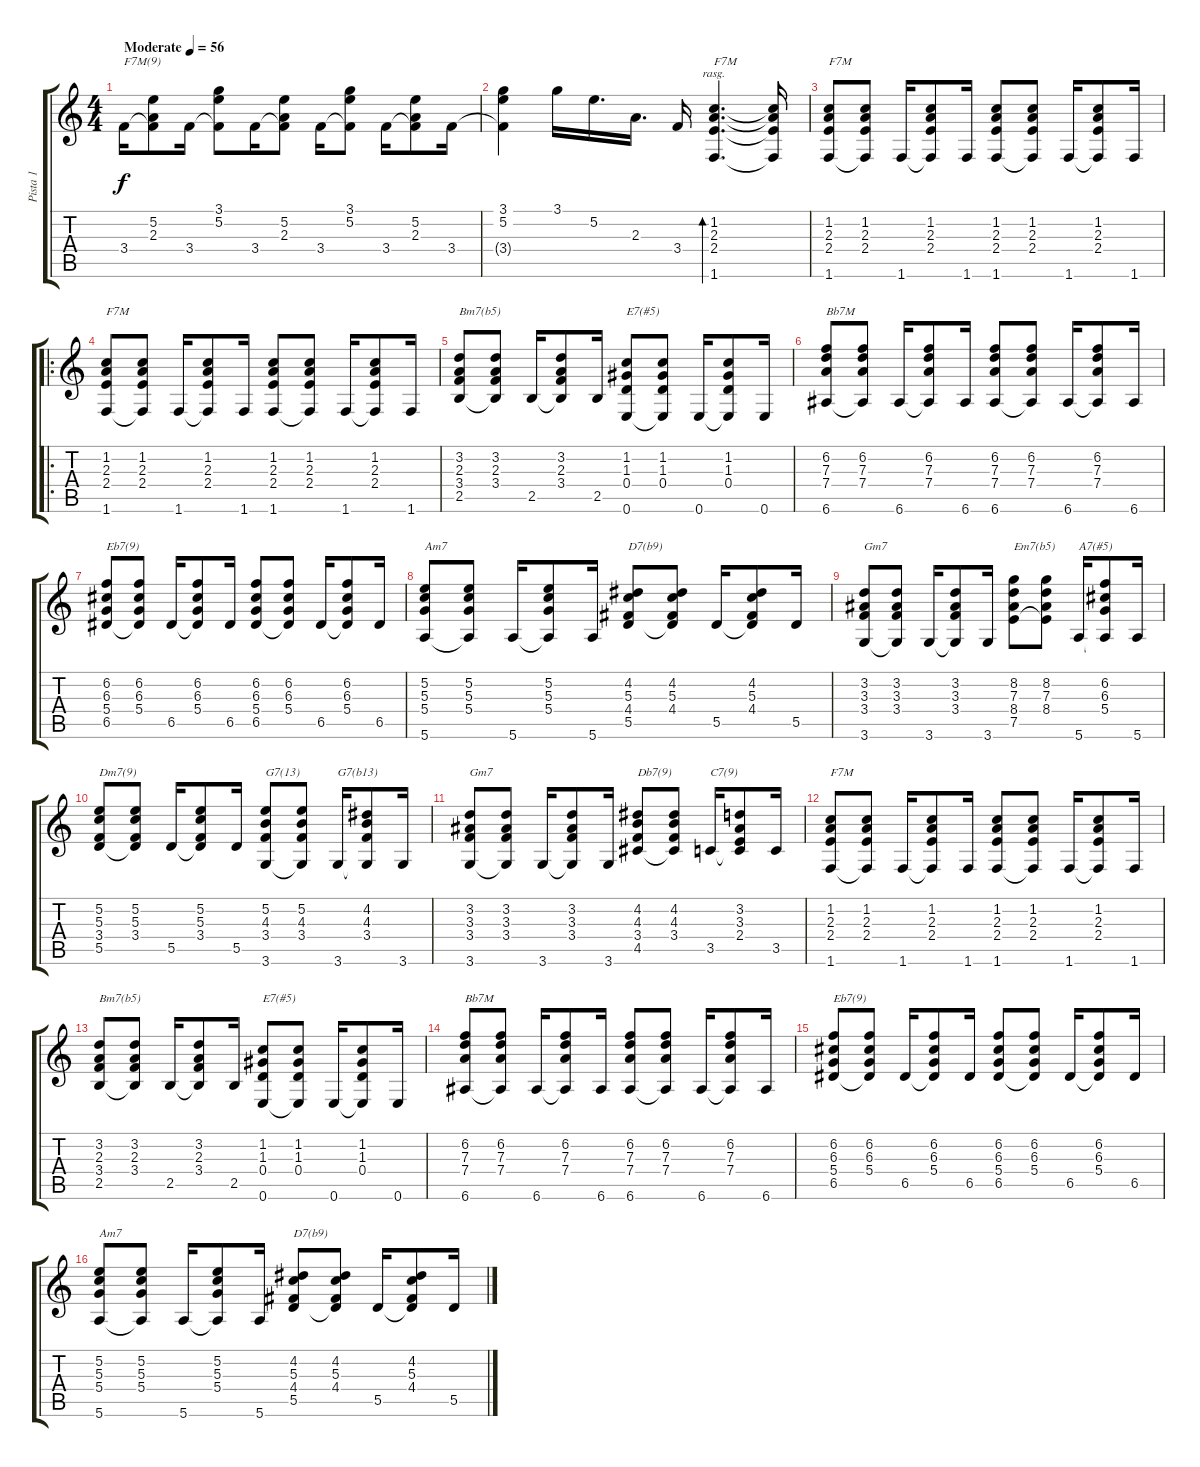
\track ("Pista 1" "Pista 1") {instrument acousticguitarnylon}
\staff {score tabs}
\tuning (E4 B3 G3 D3 A2 E2) {hide}
\ts (4 4)
\tempo (56 "Moderate")
\clef g2
\ks c
3.4.16{txt "F7M(9)" dy f instrument acousticguitarnylon} (5.2 2.3 3.4{t}).8 3.4.16 (3.1 5.2 3.4{t}).8 3.4.16 (5.2 2.3 3.4{t}).8 3.4.16 (3.1 5.2 3.4{t}).8 3.4.16 (5.2 2.3 3.4{t}).8 3.4.16 |
(3.1 5.2 3.4{t}).4 3.1.16 5.2.16{d} 2.3.16{d} 3.4.16 (1.2 2.3 2.4 1.6).4{d bd 60 rasg ii txt "F7M"} (1.2{t} 2.3{t} 2.4{t} 1.6{t}).16 |
(1.2 2.3 2.4 1.6).8{txt "F7M"} (1.2 2.3 2.4 1.6{t}).8 1.6.16 (1.2 2.3 2.4 1.6{t}).8 1.6.16 (1.2 2.3 2.4 1.6).8 (1.2 2.3 2.4 1.6{t}).8 1.6.16 (1.2 2.3 2.4 1.6{t}).8 1.6.16 |
\ro
(1.2 2.3 2.4 1.6).8{txt "F7M"} (1.2 2.3 2.4 1.6{t}).8 1.6.16 (1.2 2.3 2.4 1.6{t}).8 1.6.16 (1.2 2.3 2.4 1.6).8 (1.2 2.3 2.4 1.6{t}).8 1.6.16 (1.2 2.3 2.4 1.6{t}).8 1.6.16 |
(3.2 2.3 3.4 2.5).8{txt "Bm7(b5)"} (3.2 2.3 3.4 2.5{t}).8 2.5.16 (3.2 2.3 3.4 2.5{t}).8 2.5.16 (1.2 1.3 0.4 0.6).8{txt "E7(#5)"} (1.2 1.3 0.4 0.6{t}).8 0.6.16 (1.2 1.3 0.4 0.6{t}).8 0.6.16 |
(6.2 7.3 7.4 6.6).8{txt "Bb7M"} (6.2 7.3 7.4 6.6{t}).8 6.6.16 (6.2 7.3 7.4 6.6{t}).8 6.6.16 (6.2 7.3 7.4 6.6).8 (6.2 7.3 7.4 6.6{t}).8 6.6.16 (6.2 7.3 7.4 6.6{t}).8 6.6.16 |
(6.2 6.3 5.4 6.5).8{txt "Eb7(9)"} (6.2 6.3 5.4 6.5{t}).8 6.5.16 (6.2 6.3 5.4 6.5{t}).8 6.5.16 (6.2 6.3 5.4 6.5).8 (6.2 6.3 5.4 6.5{t}).8 6.5.16 (6.2 6.3 5.4 6.5{t}).8 6.5.16 |
(5.2 5.3 5.4 5.6).8{txt "Am7"} (5.2 5.3 5.4 5.6{t}).8 5.6.16 (5.2 5.3 5.4 5.6{t}).8 5.6.16 (4.2 5.3 4.4 5.5).8{txt "D7(b9)"} (4.2 5.3 4.4 5.5{t}).8 5.5.16 (4.2 5.3 4.4 5.5{t}).8 5.5.16 |
(3.2 3.3 3.4 3.6).8{txt "Gm7"} (3.2 3.3 3.4 3.6{t}).8 3.6.16 (3.2 3.3 3.4 3.6{t}).8 3.6.16 (8.2 7.3 8.4 7.5).8{txt "Em7(b5)"} (8.2 7.3 8.4 7.5{t}).8 5.6.16{txt "A7(#5)"} (6.2 6.3 5.4 5.6{t}).8 5.6.16 |
(5.2 5.3 3.4 5.5).8{txt "Dm7(9)"} (5.2 5.3 3.4 5.5{t}).8 5.5.16 (5.2 5.3 3.4 5.5{t}).8 5.5.16 (5.2 4.3 3.4 3.6).8{txt "G7(13)"} (5.2 4.3 3.4 3.6{t}).8 3.6.16{txt "G7(b13)"} (4.2 4.3 3.4 3.6{t}).8 3.6.16 |
(3.2 3.3 3.4 3.6).8{txt "Gm7"} (3.2 3.3 3.4 3.6{t}).8 3.6.16 (3.2 3.3 3.4 3.6{t}).8 3.6.16 (4.2 4.3 3.4 4.5).8{txt "Db7(9)"} (4.2 4.3 3.4 4.5{t}).8 3.5.16{txt "C7(9)"} (3.2 3.3 2.4 3.5{t}).8 3.5.16 |
(1.2 2.3 2.4 1.6).8{txt "F7M"} (1.2 2.3 2.4 1.6{t}).8 1.6.16 (1.2 2.3 2.4 1.6{t}).8 1.6.16 (1.2 2.3 2.4 1.6).8 (1.2 2.3 2.4 1.6{t}).8 1.6.16 (1.2 2.3 2.4 1.6{t}).8 1.6.16 |
(3.2 2.3 3.4 2.5).8{txt "Bm7(b5)"} (3.2 2.3 3.4 2.5{t}).8 2.5.16 (3.2 2.3 3.4 2.5{t}).8 2.5.16 (1.2 1.3 0.4 0.6).8{txt "E7(#5)"} (1.2 1.3 0.4 0.6{t}).8 0.6.16 (1.2 1.3 0.4 0.6{t}).8 0.6.16 |
(6.2 7.3 7.4 6.6).8{txt "Bb7M"} (6.2 7.3 7.4 6.6{t}).8 6.6.16 (6.2 7.3 7.4 6.6{t}).8 6.6.16 (6.2 7.3 7.4 6.6).8 (6.2 7.3 7.4 6.6{t}).8 6.6.16 (6.2 7.3 7.4 6.6{t}).8 6.6.16 |
(6.2 6.3 5.4 6.5).8{txt "Eb7(9)"} (6.2 6.3 5.4 6.5{t}).8 6.5.16 (6.2 6.3 5.4 6.5{t}).8 6.5.16 (6.2 6.3 5.4 6.5).8 (6.2 6.3 5.4 6.5{t}).8 6.5.16 (6.2 6.3 5.4 6.5{t}).8 6.5.16 |
(5.2 5.3 5.4 5.6).8{txt "Am7"} (5.2 5.3 5.4 5.6{t}).8 5.6.16 (5.2 5.3 5.4 5.6{t}).8 5.6.16 (4.2 5.3 4.4 5.5).8{txt "D7(b9)"} (4.2 5.3 4.4 5.5{t}).8 5.5.16 (4.2 5.3 4.4 5.5{t}).8 5.5.16
